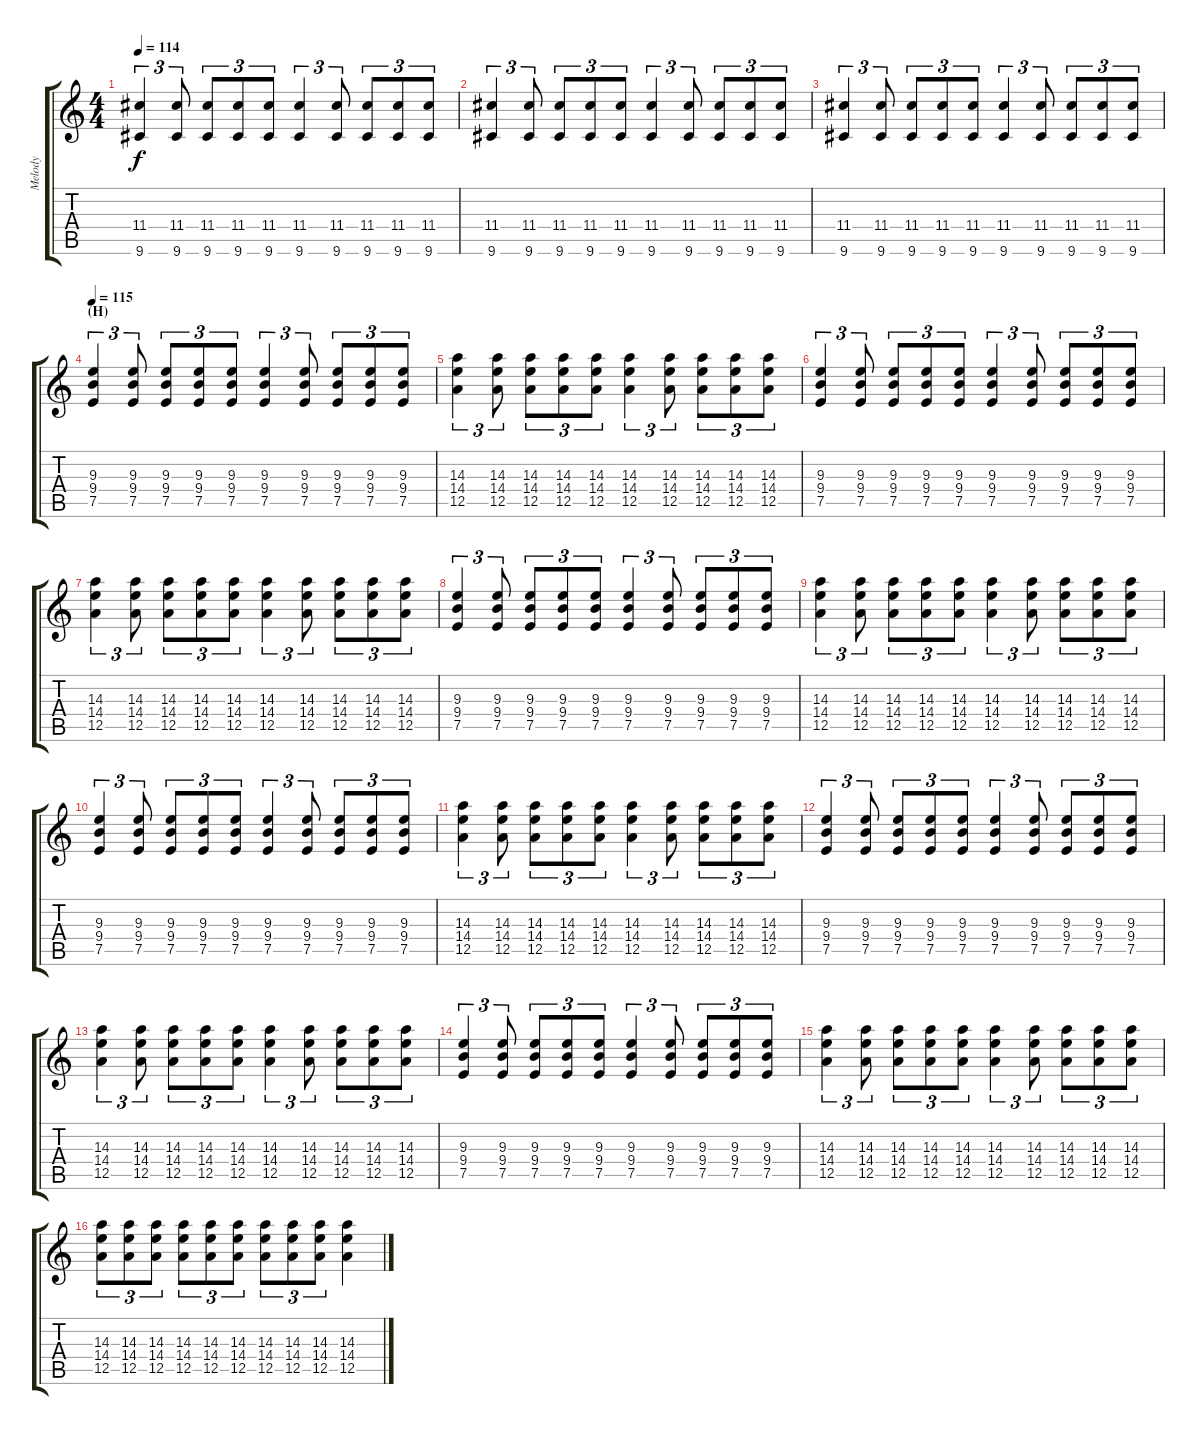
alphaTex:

\track ("Melody" "Melody") {instrument electricguitarjazz}
\staff {score tabs}
\tuning (E4 B3 G3 D3 A2 E2) {hide}
\ts (4 4)
\tempo 114
\clef g2
\ks c
(11.4 9.6).4{tu (3 2) dy f} (11.4 9.6).8{tu (3 2)} (11.4 9.6).8{tu (3 2)} (11.4 9.6).8{tu (3 2)} (11.4 9.6).8{tu (3 2)} (11.4 9.6).4{tu (3 2)} (11.4 9.6).8{tu (3 2)} (11.4 9.6).8{tu (3 2)} (11.4 9.6).8{tu (3 2)} (11.4 9.6).8{tu (3 2)} |
(11.4 9.6).4{tu (3 2)} (11.4 9.6).8{tu (3 2)} (11.4 9.6).8{tu (3 2)} (11.4 9.6).8{tu (3 2)} (11.4 9.6).8{tu (3 2)} (11.4 9.6).4{tu (3 2)} (11.4 9.6).8{tu (3 2)} (11.4 9.6).8{tu (3 2)} (11.4 9.6).8{tu (3 2)} (11.4 9.6).8{tu (3 2)} |
(11.4 9.6).4{tu (3 2)} (11.4 9.6).8{tu (3 2)} (11.4 9.6).8{tu (3 2)} (11.4 9.6).8{tu (3 2)} (11.4 9.6).8{tu (3 2)} (11.4 9.6).4{tu (3 2)} (11.4 9.6).8{tu (3 2)} (11.4 9.6).8{tu (3 2)} (11.4 9.6).8{tu (3 2)} (11.4 9.6).8{tu (3 2)} |
\section ("" "(H)")
\tempo 115
(9.3 9.4 7.5).4{tu (3 2)} (9.3 9.4 7.5).8{tu (3 2)} (9.3 9.4 7.5).8{tu (3 2)} (9.3 9.4 7.5).8{tu (3 2)} (9.3 9.4 7.5).8{tu (3 2)} (9.3 9.4 7.5).4{tu (3 2)} (9.3 9.4 7.5).8{tu (3 2)} (9.3 9.4 7.5).8{tu (3 2)} (9.3 9.4 7.5).8{tu (3 2)} (9.3 9.4 7.5).8{tu (3 2)} |
(14.3 14.4 12.5).4{tu (3 2)} (14.3 14.4 12.5).8{tu (3 2)} (14.3 14.4 12.5).8{tu (3 2)} (14.3 14.4 12.5).8{tu (3 2)} (14.3 14.4 12.5).8{tu (3 2)} (14.3 14.4 12.5).4{tu (3 2)} (14.3 14.4 12.5).8{tu (3 2)} (14.3 14.4 12.5).8{tu (3 2)} (14.3 14.4 12.5).8{tu (3 2)} (14.3 14.4 12.5).8{tu (3 2)} |
(9.3 9.4 7.5).4{tu (3 2)} (9.3 9.4 7.5).8{tu (3 2)} (9.3 9.4 7.5).8{tu (3 2)} (9.3 9.4 7.5).8{tu (3 2)} (9.3 9.4 7.5).8{tu (3 2)} (9.3 9.4 7.5).4{tu (3 2)} (9.3 9.4 7.5).8{tu (3 2)} (9.3 9.4 7.5).8{tu (3 2)} (9.3 9.4 7.5).8{tu (3 2)} (9.3 9.4 7.5).8{tu (3 2)} |
(14.3 14.4 12.5).4{tu (3 2)} (14.3 14.4 12.5).8{tu (3 2)} (14.3 14.4 12.5).8{tu (3 2)} (14.3 14.4 12.5).8{tu (3 2)} (14.3 14.4 12.5).8{tu (3 2)} (14.3 14.4 12.5).4{tu (3 2)} (14.3 14.4 12.5).8{tu (3 2)} (14.3 14.4 12.5).8{tu (3 2)} (14.3 14.4 12.5).8{tu (3 2)} (14.3 14.4 12.5).8{tu (3 2)} |
(9.3 9.4 7.5).4{tu (3 2)} (9.3 9.4 7.5).8{tu (3 2)} (9.3 9.4 7.5).8{tu (3 2)} (9.3 9.4 7.5).8{tu (3 2)} (9.3 9.4 7.5).8{tu (3 2)} (9.3 9.4 7.5).4{tu (3 2)} (9.3 9.4 7.5).8{tu (3 2)} (9.3 9.4 7.5).8{tu (3 2)} (9.3 9.4 7.5).8{tu (3 2)} (9.3 9.4 7.5).8{tu (3 2)} |
(14.3 14.4 12.5).4{tu (3 2)} (14.3 14.4 12.5).8{tu (3 2)} (14.3 14.4 12.5).8{tu (3 2)} (14.3 14.4 12.5).8{tu (3 2)} (14.3 14.4 12.5).8{tu (3 2)} (14.3 14.4 12.5).4{tu (3 2)} (14.3 14.4 12.5).8{tu (3 2)} (14.3 14.4 12.5).8{tu (3 2)} (14.3 14.4 12.5).8{tu (3 2)} (14.3 14.4 12.5).8{tu (3 2)} |
(9.3 9.4 7.5).4{tu (3 2)} (9.3 9.4 7.5).8{tu (3 2)} (9.3 9.4 7.5).8{tu (3 2)} (9.3 9.4 7.5).8{tu (3 2)} (9.3 9.4 7.5).8{tu (3 2)} (9.3 9.4 7.5).4{tu (3 2)} (9.3 9.4 7.5).8{tu (3 2)} (9.3 9.4 7.5).8{tu (3 2)} (9.3 9.4 7.5).8{tu (3 2)} (9.3 9.4 7.5).8{tu (3 2)} |
(14.3 14.4 12.5).4{tu (3 2)} (14.3 14.4 12.5).8{tu (3 2)} (14.3 14.4 12.5).8{tu (3 2)} (14.3 14.4 12.5).8{tu (3 2)} (14.3 14.4 12.5).8{tu (3 2)} (14.3 14.4 12.5).4{tu (3 2)} (14.3 14.4 12.5).8{tu (3 2)} (14.3 14.4 12.5).8{tu (3 2)} (14.3 14.4 12.5).8{tu (3 2)} (14.3 14.4 12.5).8{tu (3 2)} |
(9.3 9.4 7.5).4{tu (3 2)} (9.3 9.4 7.5).8{tu (3 2)} (9.3 9.4 7.5).8{tu (3 2)} (9.3 9.4 7.5).8{tu (3 2)} (9.3 9.4 7.5).8{tu (3 2)} (9.3 9.4 7.5).4{tu (3 2)} (9.3 9.4 7.5).8{tu (3 2)} (9.3 9.4 7.5).8{tu (3 2)} (9.3 9.4 7.5).8{tu (3 2)} (9.3 9.4 7.5).8{tu (3 2)} |
(14.3 14.4 12.5).4{tu (3 2)} (14.3 14.4 12.5).8{tu (3 2)} (14.3 14.4 12.5).8{tu (3 2)} (14.3 14.4 12.5).8{tu (3 2)} (14.3 14.4 12.5).8{tu (3 2)} (14.3 14.4 12.5).4{tu (3 2)} (14.3 14.4 12.5).8{tu (3 2)} (14.3 14.4 12.5).8{tu (3 2)} (14.3 14.4 12.5).8{tu (3 2)} (14.3 14.4 12.5).8{tu (3 2)} |
(9.3 9.4 7.5).4{tu (3 2)} (9.3 9.4 7.5).8{tu (3 2)} (9.3 9.4 7.5).8{tu (3 2)} (9.3 9.4 7.5).8{tu (3 2)} (9.3 9.4 7.5).8{tu (3 2)} (9.3 9.4 7.5).4{tu (3 2)} (9.3 9.4 7.5).8{tu (3 2)} (9.3 9.4 7.5).8{tu (3 2)} (9.3 9.4 7.5).8{tu (3 2)} (9.3 9.4 7.5).8{tu (3 2)} |
(14.3 14.4 12.5).4{tu (3 2)} (14.3 14.4 12.5).8{tu (3 2)} (14.3 14.4 12.5).8{tu (3 2)} (14.3 14.4 12.5).8{tu (3 2)} (14.3 14.4 12.5).8{tu (3 2)} (14.3 14.4 12.5).4{tu (3 2)} (14.3 14.4 12.5).8{tu (3 2)} (14.3 14.4 12.5).8{tu (3 2)} (14.3 14.4 12.5).8{tu (3 2)} (14.3 14.4 12.5).8{tu (3 2)} |
(14.3 14.4 12.5).8{tu (3 2)} (14.3 14.4 12.5).8{tu (3 2)} (14.3 14.4 12.5).8{tu (3 2)} (14.3 14.4 12.5).8{tu (3 2)} (14.3 14.4 12.5).8{tu (3 2)} (14.3 14.4 12.5).8{tu (3 2)} (14.3 14.4 12.5).8{tu (3 2)} (14.3 14.4 12.5).8{tu (3 2)} (14.3 14.4 12.5).8{tu (3 2)} (14.3 14.4 12.5).4
